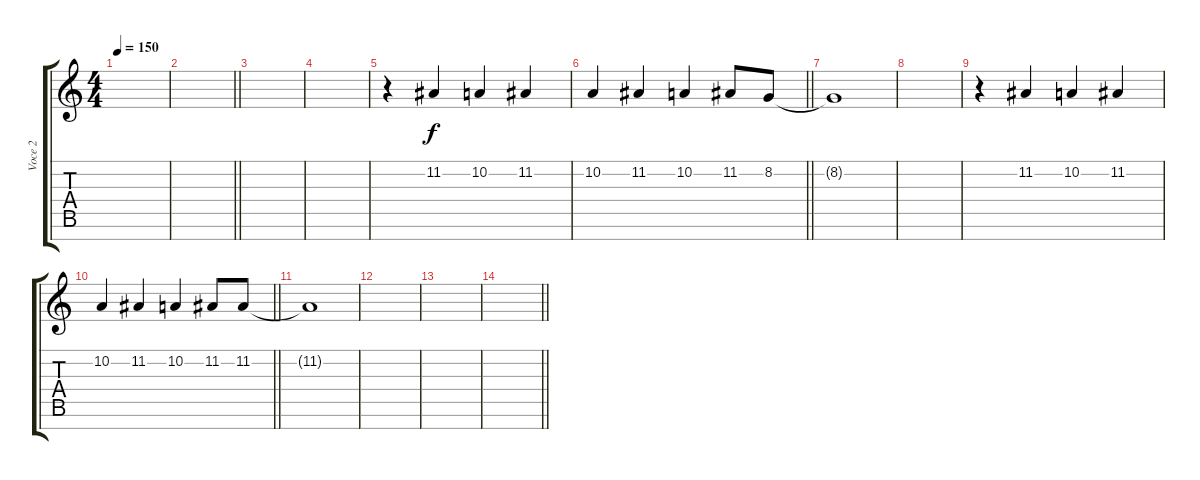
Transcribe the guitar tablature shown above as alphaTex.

\track ("Voce 2" "Voce 2") {instrument lead1square}
\staff {score tabs}
\tuning (E4 B3 G3 D3 A2 E2 B1) {hide}
\ts (4 4)
\tempo 150
\clef g2
\ks c
|
\barLineRight lightlight
|
|
|
r.4 11.2.4 10.2.4 11.2.4 |
\barLineRight lightlight
10.2.4 11.2.4 10.2.4 11.2.8 8.2.8 |
8.2{t}.1 |
|
r.4 11.2.4 10.2.4 11.2.4 |
\barLineRight lightlight
10.2.4 11.2.4 10.2.4 11.2.8 11.2.8 |
11.2{t}.1 |
|
|
\barLineRight lightlight
